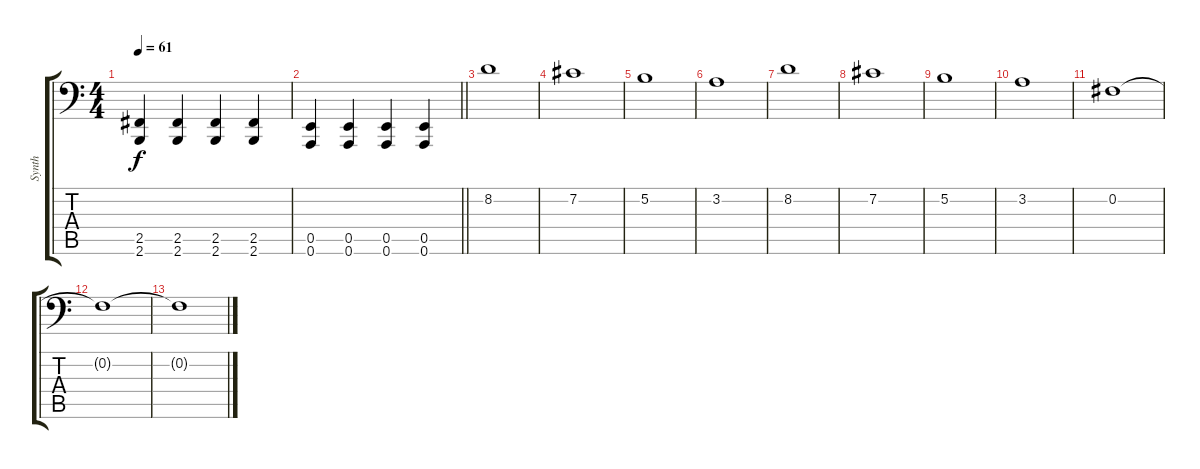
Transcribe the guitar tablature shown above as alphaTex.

\track ("Synth" "Synth") {instrument lead1square}
\staff {score tabs}
\tuning (B3 Gb3 D3 A2 E2 A1) {hide}
\ts (4 4)
\tempo 61
\clef f4
\ks c
(2.5 2.6).4{dy f} (2.5 2.6).4 (2.5 2.6).4 (2.5 2.6).4 |
\barLineRight lightlight
(0.5 0.6).4 (0.5 0.6).4 (0.5 0.6).4 (0.5 0.6).4 |
\section ("" "")
8.2.1{volume 12 instrument vibraphone} |
7.2.1 |
5.2.1 |
3.2.1 |
8.2.1 |
7.2.1 |
5.2.1 |
3.2.1 |
0.2.1 |
0.2{t}.1 |
0.2{t}.1
